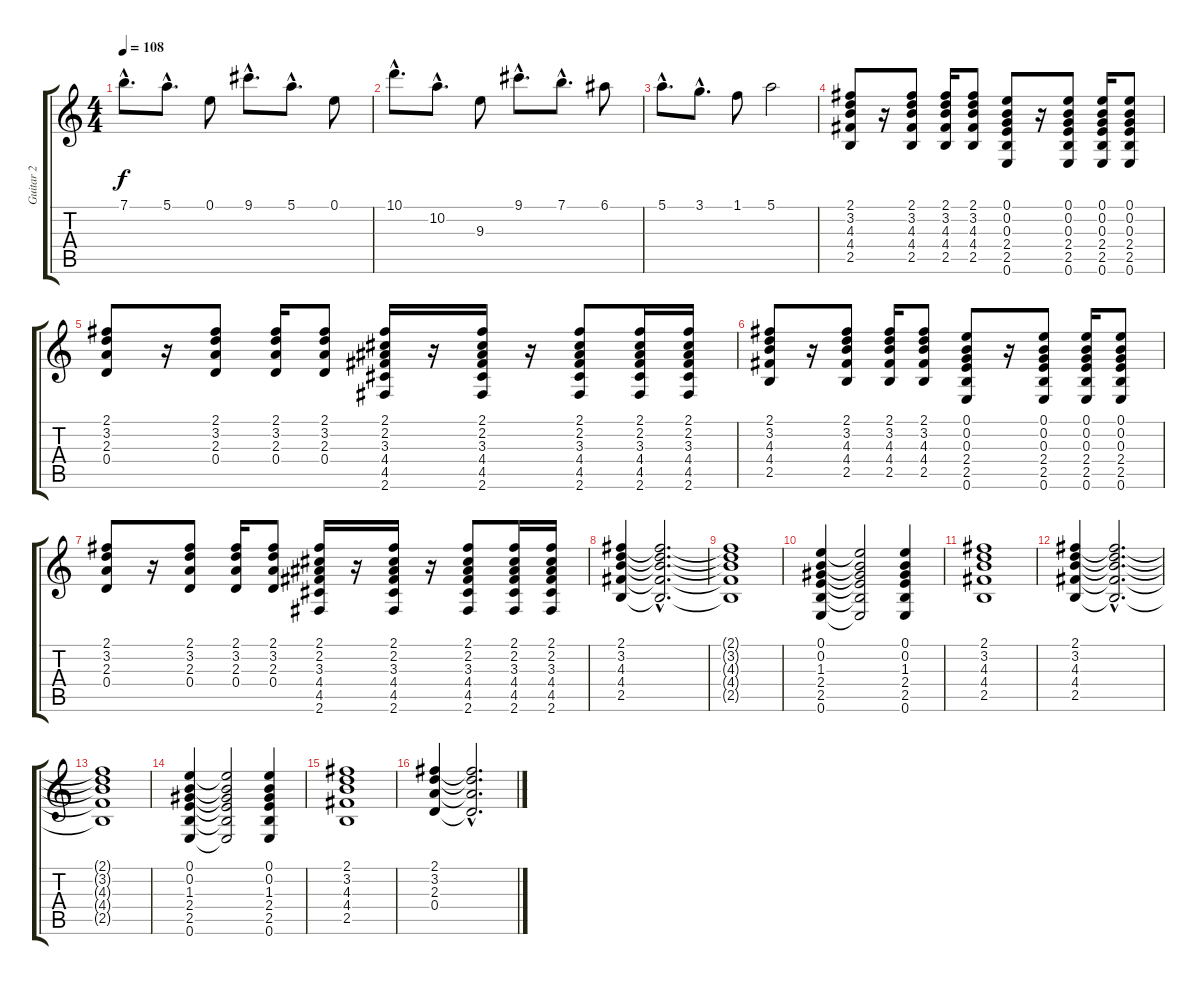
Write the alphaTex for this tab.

\track ("Guitar 2" "Guitar 2") {instrument overdrivenguitar}
\staff {score tabs}
\tuning (E4 B3 G3 D3 A2 E2) {hide}
\ts (4 4)
\tempo 108
\clef g2
\ks c
7.1{hac}.8{d dy f} 5.1{hac}.8{d} 0.1.8 9.1{hac}.8{d} 5.1{hac}.8{d} 0.1.8 |
10.1{hac}.8{d} 10.2{hac}.8{d} 9.3.8 9.1{hac}.8{d} 7.1{hac}.8{d} 6.1.8 |
5.1{hac}.8{d} 3.1{hac}.8{d} 1.1.8 5.1.2 |
(2.1 3.2 4.3 4.4 2.5).8{volume 9 instrument overdrivenguitar} r.16 (2.1 3.2 4.3 4.4 2.5).8 (2.1 3.2 4.3 4.4 2.5).16 (2.1 3.2 4.3 4.4 2.5).8 (0.1 0.2 0.3 2.4 2.5 0.6).8 r.16 (0.1 0.2 0.3 2.4 2.5 0.6).8 (0.1 0.2 0.3 2.4 2.5 0.6).16 (0.1 0.2 0.3 2.4 2.5 0.6).8 |
(2.1 3.2 2.3 0.4).8 r.16 (2.1 3.2 2.3 0.4).8 (2.1 3.2 2.3 0.4).16 (2.1 3.2 2.3 0.4).8 (2.1 2.2 3.3 4.4 4.5 2.6).16 r.16 (2.1 2.2 3.3 4.4 4.5 2.6).16 r.16 (2.1 2.2 3.3 4.4 4.5 2.6).8 (2.1 2.2 3.3 4.4 4.5 2.6).16 (2.1 2.2 3.3 4.4 4.5 2.6).16 |
(2.1 3.2 4.3 4.4 2.5).8 r.16 (2.1 3.2 4.3 4.4 2.5).8 (2.1 3.2 4.3 4.4 2.5).16 (2.1 3.2 4.3 4.4 2.5).8 (0.1 0.2 0.3 2.4 2.5 0.6).8 r.16 (0.1 0.2 0.3 2.4 2.5 0.6).8 (0.1 0.2 0.3 2.4 2.5 0.6).16 (0.1 0.2 0.3 2.4 2.5 0.6).8 |
(2.1 3.2 2.3 0.4).8 r.16 (2.1 3.2 2.3 0.4).8 (2.1 3.2 2.3 0.4).16 (2.1 3.2 2.3 0.4).8 (2.1 2.2 3.3 4.4 4.5 2.6).16 r.16 (2.1 2.2 3.3 4.4 4.5 2.6).16 r.16 (2.1 2.2 3.3 4.4 4.5 2.6).8 (2.1 2.2 3.3 4.4 4.5 2.6).16 (2.1 2.2 3.3 4.4 4.5 2.6).16 |
(2.1 3.2 4.3 4.4 2.5).4{volume 9} (2.1{hac t} 3.2{hac t} 4.3{hac t} 4.4{hac t} 2.5{hac t}).2{d volume 3} |
(2.1{t} 3.2{t} 4.3{t} 4.4{t} 2.5{t}).1 |
(0.1 0.2 1.3 2.4 2.5 0.6).4{volume 9} (0.1{t} 0.2{t} 1.3{t} 2.4{t} 2.5{t} 0.6{t}).2{volume 5} (0.1 0.2 1.3 2.4 2.5 0.6).4{volume 9} |
(2.1 3.2 4.3 4.4 2.5).1{volume 3} |
(2.1 3.2 4.3 4.4 2.5).4{volume 9} (2.1{hac t} 3.2{hac t} 4.3{hac t} 4.4{hac t} 2.5{hac t}).2{d volume 3} |
(2.1{t} 3.2{t} 4.3{t} 4.4{t} 2.5{t}).1 |
(0.1 0.2 1.3 2.4 2.5 0.6).4{volume 9} (0.1{t} 0.2{t} 1.3{t} 2.4{t} 2.5{t} 0.6{t}).2{volume 5} (0.1 0.2 1.3 2.4 2.5 0.6).4{volume 9} |
(2.1 3.2 4.3 4.4 2.5).1{volume 3} |
(2.1 3.2 2.3 0.4).4{volume 9} (2.1{hac t} 3.2{hac t} 2.3{hac t} 0.4{hac t}).2{d volume 4}
